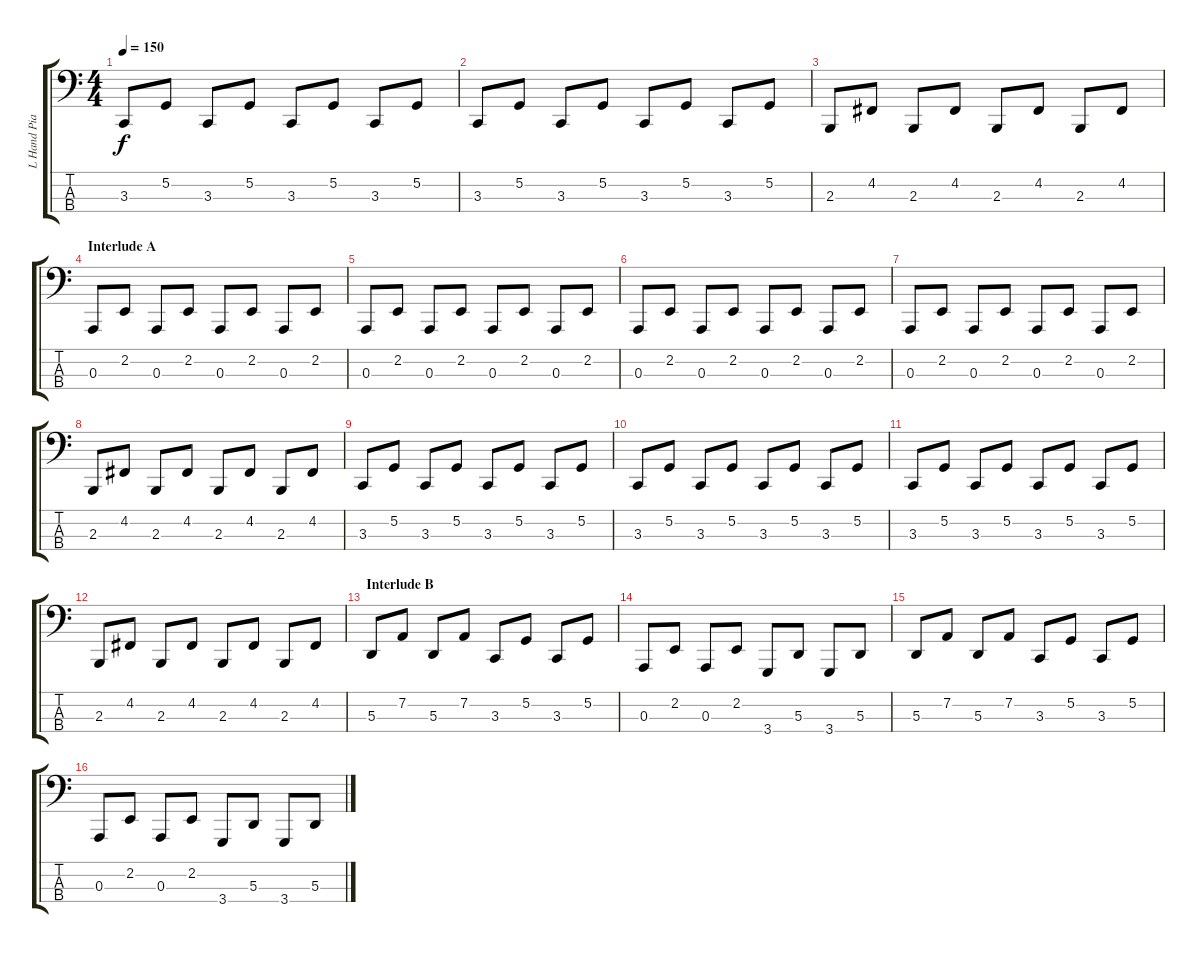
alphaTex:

\track ("L Hand Piano" "L Hand Pia") {instrument lead8bassandlead}
\staff {score tabs}
\tuning (G2 D2 A1 E1) {hide}
\ts (4 4)
\tempo 150
\clef f4
\ks c
3.3.8{dy f} 5.2.8 3.3.8 5.2.8 3.3.8 5.2.8 3.3.8 5.2.8 |
3.3.8 5.2.8 3.3.8 5.2.8 3.3.8 5.2.8 3.3.8 5.2.8 |
2.3.8 4.2.8 2.3.8 4.2.8 2.3.8 4.2.8 2.3.8 4.2.8 |
\section ("" "Interlude A")
0.3.8 2.2.8 0.3.8 2.2.8 0.3.8 2.2.8 0.3.8 2.2.8 |
0.3.8 2.2.8 0.3.8 2.2.8 0.3.8 2.2.8 0.3.8 2.2.8 |
0.3.8 2.2.8 0.3.8 2.2.8 0.3.8 2.2.8 0.3.8 2.2.8 |
0.3.8 2.2.8 0.3.8 2.2.8 0.3.8 2.2.8 0.3.8 2.2.8 |
2.3.8 4.2.8 2.3.8 4.2.8 2.3.8 4.2.8 2.3.8 4.2.8 |
3.3.8 5.2.8 3.3.8 5.2.8 3.3.8 5.2.8 3.3.8 5.2.8 |
3.3.8 5.2.8 3.3.8 5.2.8 3.3.8 5.2.8 3.3.8 5.2.8 |
3.3.8 5.2.8 3.3.8 5.2.8 3.3.8 5.2.8 3.3.8 5.2.8 |
2.3.8 4.2.8 2.3.8 4.2.8 2.3.8 4.2.8 2.3.8 4.2.8 |
\section ("" "Interlude B")
5.3.8 7.2.8 5.3.8 7.2.8 3.3.8 5.2.8 3.3.8 5.2.8 |
0.3.8 2.2.8 0.3.8 2.2.8 3.4.8 5.3.8 3.4.8 5.3.8 |
5.3.8 7.2.8 5.3.8 7.2.8 3.3.8 5.2.8 3.3.8 5.2.8 |
0.3.8 2.2.8 0.3.8 2.2.8 3.4.8 5.3.8 3.4.8 5.3.8
